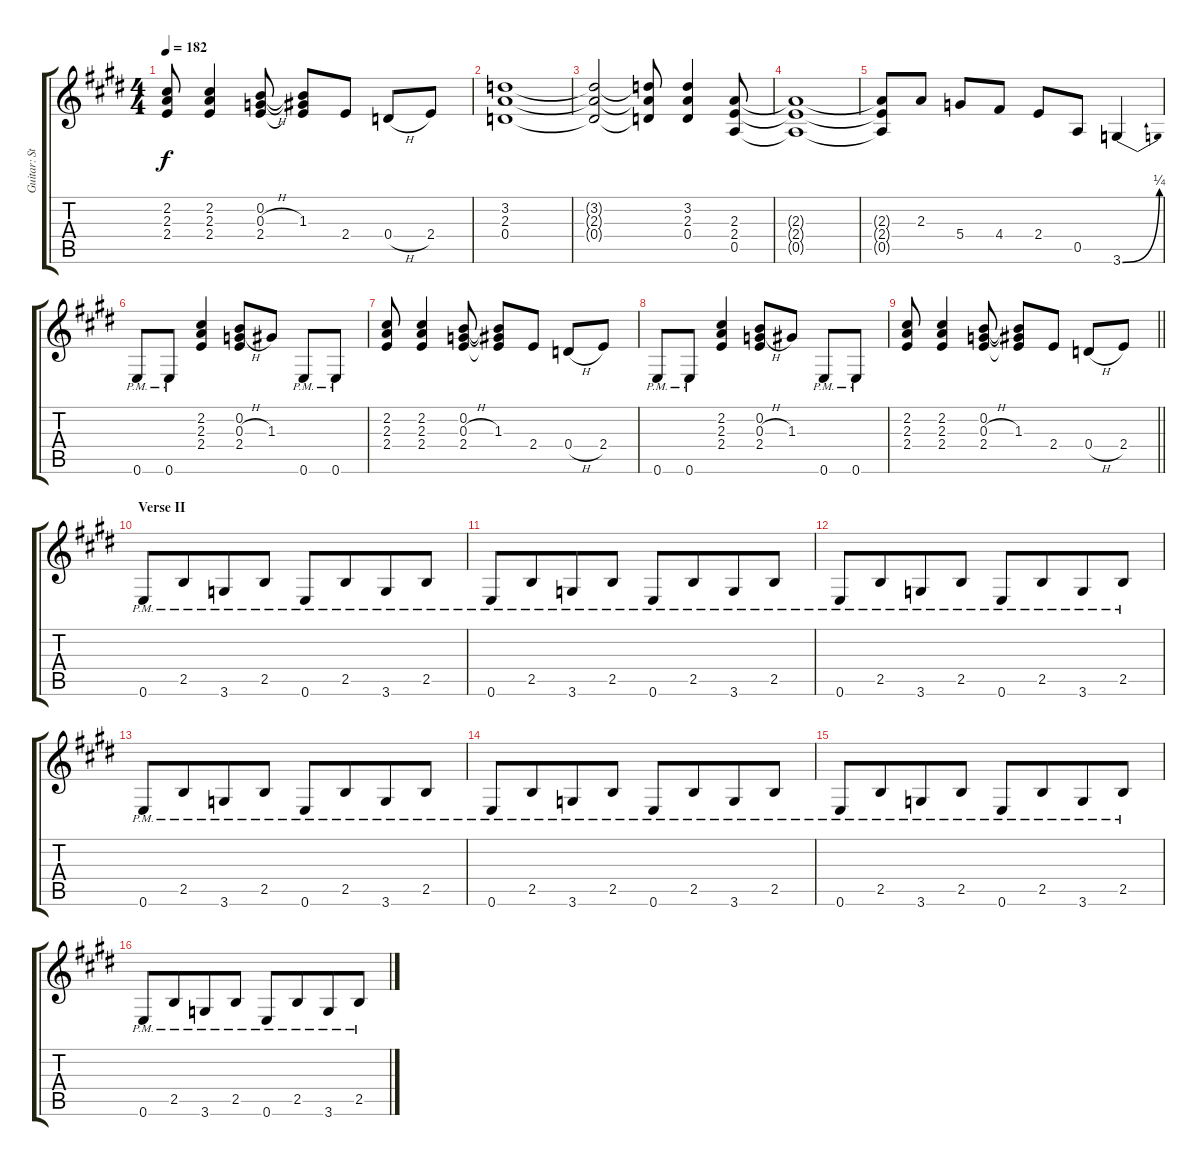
\track ("Guitar: Steve" "Guitar: St") {instrument distortionguitar}
\staff {score tabs}
\tuning (E4 B3 G3 D3 A2 E2) {hide}
\ts (4 4)
\tempo 182
\clef g2
\ks e
(2.2 2.3 2.4).8{dy f} (2.2 2.3 2.4).4 (0.2 0.3{h} 2.4).8 (0.2{t} 1.3 2.4{t}).8 2.4.8 0.4{h}.8 2.4.8 |
(3.2 2.3 0.4).1 |
(3.2{t} 2.3{t} 0.4{t}).2 (3.2{t} 2.3{t} 0.4{t}).8 (3.2 2.3 0.4).4 (2.3 2.4 0.5).8 |
(2.3{t} 2.4{t} 0.5{t}).1 |
(2.3{t} 2.4{t} 0.5{t}).8 2.3.8 5.4.8 4.4.8 2.4.8 0.5.8 3.6{be (bend 0 0 60 1)}.4 |
0.6{pm}.8 0.6{pm}.8 (2.2 2.3 2.4).4 (0.2 0.3{h} 2.4).8 1.3.8 0.6{pm}.8 0.6{pm}.8 |
(2.2 2.3 2.4).8 (2.2 2.3 2.4).4 (0.2 0.3{h} 2.4).8 (0.2{t} 1.3 2.4{t}).8 2.4.8 0.4{h}.8 2.4.8 |
0.6{pm}.8 0.6{pm}.8 (2.2 2.3 2.4).4 (0.2 0.3{h} 2.4).8 1.3.8 0.6{pm}.8 0.6{pm}.8 |
\barLineRight lightlight
(2.2 2.3 2.4).8 (2.2 2.3 2.4).4 (0.2 0.3{h} 2.4).8 (0.2{t} 1.3 2.4{t}).8 2.4.8 0.4{h}.8 2.4.8 |
\section ("" "Verse II")
0.6{pm}.8 2.5{pm}.8{beam merge} 3.6{pm}.8 2.5{pm}.8 0.6{pm}.8 2.5{pm}.8{beam merge} 3.6{pm}.8 2.5{pm}.8 |
0.6{pm}.8 2.5{pm}.8{beam merge} 3.6{pm}.8 2.5{pm}.8 0.6{pm}.8 2.5{pm}.8{beam merge} 3.6{pm}.8 2.5{pm}.8 |
0.6{pm}.8 2.5{pm}.8{beam merge} 3.6{pm}.8 2.5{pm}.8 0.6{pm}.8 2.5{pm}.8{beam merge} 3.6{pm}.8 2.5{pm}.8 |
0.6{pm}.8 2.5{pm}.8{beam merge} 3.6{pm}.8 2.5{pm}.8 0.6{pm}.8 2.5{pm}.8{beam merge} 3.6{pm}.8 2.5{pm}.8 |
0.6{pm}.8 2.5{pm}.8{beam merge} 3.6{pm}.8 2.5{pm}.8 0.6{pm}.8 2.5{pm}.8{beam merge} 3.6{pm}.8 2.5{pm}.8 |
0.6{pm}.8 2.5{pm}.8{beam merge} 3.6{pm}.8 2.5{pm}.8 0.6{pm}.8 2.5{pm}.8{beam merge} 3.6{pm}.8 2.5{pm}.8 |
0.6{pm}.8 2.5{pm}.8{beam merge} 3.6{pm}.8 2.5{pm}.8 0.6{pm}.8 2.5{pm}.8{beam merge} 3.6{pm}.8 2.5{pm}.8
